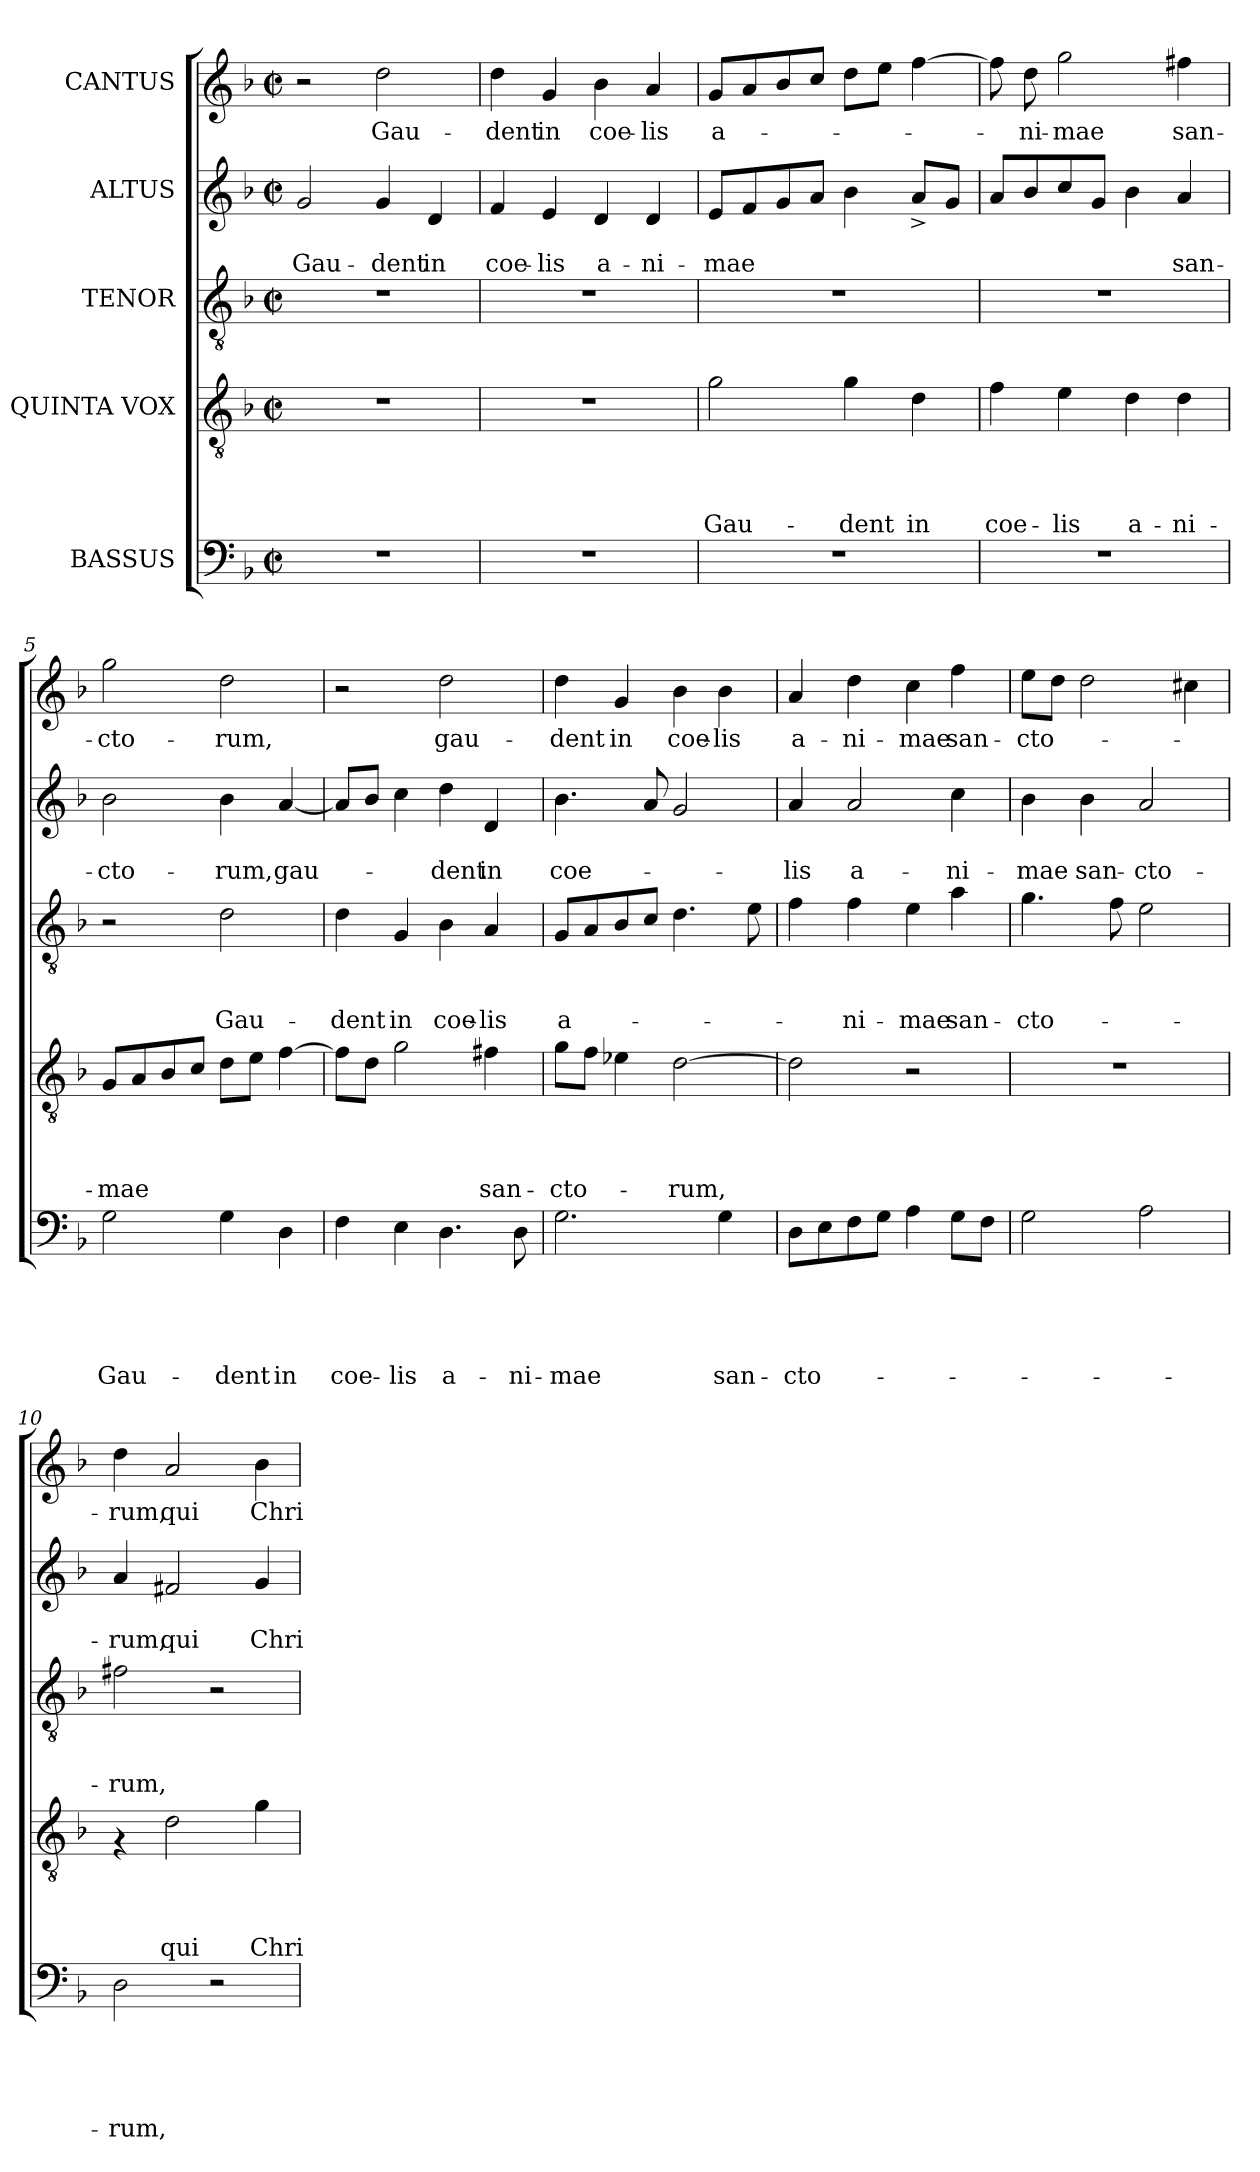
**kern	**text	**text	**text	**text	**text	**kern	**text	**text	**text	**text	**kern	**text	**text	**text	**kern	**text	**text	**kern	**text
*part5	*part5	*part5	*part5	*part5	*part5	*part4	*part4	*part4	*part4	*part4	*part3	*part3	*part3	*part3	*part2	*part2	*part2	*part1	*part1
*staff5	*staff5	*staff5	*staff5	*staff5	*staff5	*staff4	*staff4	*staff4	*staff4	*staff4	*staff3	*staff3	*staff3	*staff3	*staff2	*staff2	*staff2	*staff1	*staff1
*I"BASSUS	*	*	*	*	*	*I"QUINTA VOX	*	*	*	*	*I"TENOR	*	*	*	*I"ALTUS	*	*	*I"CANTUS	*
*clefF4	*	*	*	*	*	*clefGv2	*	*	*	*	*clefGv2	*	*	*	*clefG2	*	*	*clefG2	*
*k[b-]	*	*	*	*	*	*k[b-]	*	*	*	*	*k[b-]	*	*	*	*k[b-]	*	*	*k[b-]	*
*F:	*	*	*	*	*	*F:	*	*	*	*	*F:	*	*	*	*F:	*	*	*F:	*
*M2/2	*	*	*	*	*	*M2/2	*	*	*	*	*M2/2	*	*	*	*M2/2	*	*	*M2/2	*
*met(c|)	*	*	*	*	*	*met(c|)	*	*	*	*	*met(c|)	*	*	*	*met(c|)	*	*	*met(c|)	*
=1	=1	=1	=1	=1	=1	=1	=1	=1	=1	=1	=1	=1	=1	=1	=1	=1	=1	=1	=1
!	!	!	!	!	!	!	!	!	!	!	!	!	!	!	!	!	!LO:LY:b	!	!
1r	.	.	.	.	.	1r	.	.	.	.	1r	.	.	.	2g/	.	Gau-	2r	.
!	!	!	!	!	!	!	!	!	!	!	!	!	!	!	!	!	!LO:LY:b	!	!LO:LY:b
.	.	.	.	.	.	.	.	.	.	.	.	.	.	.	4g/	.	-dent	2dd\	Gau-
!	!	!	!	!	!	!	!	!	!	!	!	!	!	!	!	!	!LO:LY:b	!	!
.	.	.	.	.	.	.	.	.	.	.	.	.	.	.	4d/	.	in	.	.
=2	=2	=2	=2	=2	=2	=2	=2	=2	=2	=2	=2	=2	=2	=2	=2	=2	=2	=2	=2
!	!	!	!	!	!	!	!	!	!	!	!	!	!	!	!	!	!LO:LY:b	!	!LO:LY:b
1r	.	.	.	.	.	1r	.	.	.	.	1r	.	.	.	4f/	.	coe-	4dd\	-dent
!	!	!	!	!	!	!	!	!	!	!	!	!	!	!	!	!	!LO:LY:b	!	!LO:LY:b
.	.	.	.	.	.	.	.	.	.	.	.	.	.	.	4e/	.	-lis	4g/	in
!	!	!	!	!	!	!	!	!	!	!	!	!	!	!	!	!	!LO:LY:b	!	!LO:LY:b
.	.	.	.	.	.	.	.	.	.	.	.	.	.	.	4d/	.	a-	4b-\	coe-
!	!	!	!	!	!	!	!	!	!	!	!	!	!	!	!	!	!LO:LY:b	!	!LO:LY:b
.	.	.	.	.	.	.	.	.	.	.	.	.	.	.	4d/	.	-ni-	4a/	-lis
=3	=3	=3	=3	=3	=3	=3	=3	=3	=3	=3	=3	=3	=3	=3	=3	=3	=3	=3	=3
!	!	!	!	!	!	!	!	!	!	!LO:LY:b	!	!	!	!	!	!	!LO:LY:b	!	!LO:LY:b
1r	.	.	.	.	.	2g\	.	.	.	Gau-	1r	.	.	.	8e/L	.	-mae	8g/L	a-
.	.	.	.	.	.	.	.	.	.	.	.	.	.	.	8f/	.	.	8a/	.
.	.	.	.	.	.	.	.	.	.	.	.	.	.	.	8g/	.	.	8b-/	.
.	.	.	.	.	.	.	.	.	.	.	.	.	.	.	8a/J	.	.	8cc/J	.
!	!	!	!	!	!	!	!	!	!	!LO:LY:b	!	!	!	!	!	!	!	!	!
.	.	.	.	.	.	4g\	.	.	.	-dent	.	.	.	.	4b-\	.	.	8dd\L	.
.	.	.	.	.	.	.	.	.	.	.	.	.	.	.	.	.	.	8ee\J	.
!	!	!	!	!	!	!	!	!	!	!LO:LY:b	!	!	!	!	!	!	!	!	!
.	.	.	.	.	.	4d\	.	.	.	in	.	.	.	.	8a^</L	.	.	[>4ff\	.
.	.	.	.	.	.	.	.	.	.	.	.	.	.	.	8g/J	.	.	.	.
=4	=4	=4	=4	=4	=4	=4	=4	=4	=4	=4	=4	=4	=4	=4	=4	=4	=4	=4	=4
!	!	!	!	!	!	!	!	!	!	!LO:LY:b	!	!	!	!	!	!	!	!	!
1r	.	.	.	.	.	4f\	.	.	.	coe-	1r	.	.	.	8a/L	.	.	8ff\]	.
!	!	!	!	!	!	!	!	!	!	!	!	!	!	!	!	!	!	!	!LO:LY:b
.	.	.	.	.	.	.	.	.	.	.	.	.	.	.	8b-/	.	.	8dd\	-ni-
!	!	!	!	!	!	!	!	!	!	!LO:LY:b	!	!	!	!	!	!	!	!	!LO:LY:b
.	.	.	.	.	.	4e\	.	.	.	-lis	.	.	.	.	8cc/	.	.	2gg\	-mae
.	.	.	.	.	.	.	.	.	.	.	.	.	.	.	8g/J	.	.	.	.
!	!	!	!	!	!	!	!	!	!	!LO:LY:b	!	!	!	!	!	!	!	!	!
.	.	.	.	.	.	4d\	.	.	.	a-	.	.	.	.	4b-\	.	.	.	.
!	!	!	!	!	!	!	!	!	!	!LO:LY:b	!	!	!	!	!	!	!LO:LY:b	!	!LO:LY:b
.	.	.	.	.	.	4d\	.	.	.	-ni-	.	.	.	.	4a/	.	san-	4ff#X\	san-
=5	=5	=5	=5	=5	=5	=5	=5	=5	=5	=5	=5	=5	=5	=5	=5	=5	=5	=5	=5
!	!	!	!	!	!LO:LY:b	!	!	!	!	!LO:LY:b	!	!	!	!	!	!	!LO:LY:b	!	!LO:LY:b
2G\	.	.	.	.	Gau-	8G/L	.	.	.	-mae	2r	.	.	.	2b-\	.	-cto-	2gg\	-cto-
.	.	.	.	.	.	8A/	.	.	.	.	.	.	.	.	.	.	.	.	.
.	.	.	.	.	.	8B-/	.	.	.	.	.	.	.	.	.	.	.	.	.
.	.	.	.	.	.	8c/J	.	.	.	.	.	.	.	.	.	.	.	.	.
!	!	!	!	!	!LO:LY:b	!	!	!	!	!	!	!	!	!LO:LY:b	!	!	!LO:LY:b	!	!LO:LY:b
4G\	.	.	.	.	-dent	8d\L	.	.	.	.	2d\	.	.	Gau-	4b-\	.	-rum,	2dd\	-rum,
.	.	.	.	.	.	8e\J	.	.	.	.	.	.	.	.	.	.	.	.	.
!	!	!	!	!	!LO:LY:b	!	!	!	!	!	!	!	!	!	!	!	!LO:LY:b	!	!
4D\	.	.	.	.	in	[<4f\	.	.	.	.	.	.	.	.	[<4a/	.	gau-	.	.
!!LO:LB:g=z
=6	=6	=6	=6	=6	=6	=6	=6	=6	=6	=6	=6	=6	=6	=6	=6	=6	=6	=6	=6
!	!	!	!	!	!LO:LY:b	!	!	!	!	!	!	!	!	!LO:LY:b	!	!	!	!	!
4F\	.	.	.	.	coe-	8f\L]	.	.	.	.	4d\	.	.	-dent	8a/L]	.	.	2r	.
.	.	.	.	.	.	8d\J	.	.	.	.	.	.	.	.	8b-/J	.	.	.	.
!	!	!	!	!	!LO:LY:b	!	!	!	!	!	!	!	!	!LO:LY:b	!	!	!	!	!
4E\	.	.	.	.	-lis	2g\	.	.	.	.	4G/	.	.	in	4cc\	.	.	.	.
!	!	!	!	!	!LO:LY:b	!	!	!	!	!	!	!	!	!LO:LY:b	!	!	!LO:LY:b	!	!LO:LY:b
4.D\	.	.	.	.	a-	.	.	.	.	.	4B-\	.	.	coe-	4dd\	.	-dent	2dd\	gau-
!	!	!	!	!	!	!	!	!	!	!LO:LY:b	!	!	!	!LO:LY:b	!	!	!LO:LY:b	!	!
.	.	.	.	.	.	4f#X\	.	.	.	san-	4A/	.	.	-lis	4d/	.	in	.	.
!	!	!	!	!	!LO:LY:b	!	!	!	!	!	!	!	!	!	!	!	!	!	!
8D\	.	.	.	.	-ni-	.	.	.	.	.	.	.	.	.	.	.	.	.	.
=7	=7	=7	=7	=7	=7	=7	=7	=7	=7	=7	=7	=7	=7	=7	=7	=7	=7	=7	=7
!	!	!	!	!	!LO:LY:b	!	!	!	!	!LO:LY:b	!	!	!	!LO:LY:b	!	!	!LO:LY:b	!	!LO:LY:b
2.G\	.	.	.	.	-mae	8g\L	.	.	.	-cto-	8G/L	.	.	a-	4.b-\	.	coe-	4dd\	-dent
.	.	.	.	.	.	8f\J	.	.	.	.	8A/	.	.	.	.	.	.	.	.
!	!	!	!	!	!	!	!	!	!	!	!	!	!	!	!	!	!	!	!LO:LY:b
.	.	.	.	.	.	4e-X\	.	.	.	.	8B-/	.	.	.	.	.	.	4g/	in
.	.	.	.	.	.	.	.	.	.	.	8c/J	.	.	.	8a/	.	.	.	.
!	!	!	!	!	!	!	!	!	!	!LO:LY:b	!	!	!	!	!	!	!	!	!LO:LY:b
.	.	.	.	.	.	[>2d\	.	.	.	-rum,	4.d\	.	.	.	2g/	.	.	4b-\	coe-
!	!	!	!	!	!LO:LY:b	!	!	!	!	!	!	!	!	!	!	!	!	!	!LO:LY:b
4G\	.	.	.	.	san-	.	.	.	.	.	.	.	.	.	.	.	.	4b-\	-lis
.	.	.	.	.	.	.	.	.	.	.	8e\	.	.	.	.	.	.	.	.
=8	=8	=8	=8	=8	=8	=8	=8	=8	=8	=8	=8	=8	=8	=8	=8	=8	=8	=8	=8
!	!	!	!	!	!LO:LY:b	!	!	!	!	!	!	!	!	!	!	!	!LO:LY:b	!	!LO:LY:b
8D\L	.	.	.	.	-cto-	2d\]	.	.	.	.	4f\	.	.	.	4a/	.	-lis	4a/	a-
8E\	.	.	.	.	.	.	.	.	.	.	.	.	.	.	.	.	.	.	.
!	!	!	!	!	!	!	!	!	!	!	!	!	!	!LO:LY:b	!	!	!LO:LY:b	!	!LO:LY:b
8F\	.	.	.	.	.	.	.	.	.	.	4f\	.	.	-ni-	2a/	.	a-	4dd\	-ni-
8G\J	.	.	.	.	.	.	.	.	.	.	.	.	.	.	.	.	.	.	.
!	!	!	!	!	!	!	!	!	!	!	!	!	!	!LO:LY:b	!	!	!	!	!LO:LY:b
4A\	.	.	.	.	.	2r	.	.	.	.	4e\	.	.	-mae	.	.	.	4cc\	-mae
!	!	!	!	!	!	!	!	!	!	!	!	!	!	!LO:LY:b	!	!	!LO:LY:b	!	!LO:LY:b
8G\L	.	.	.	.	.	.	.	.	.	.	4a\	.	.	san-	4cc\	.	-ni-	4ff\	san-
8F\J	.	.	.	.	.	.	.	.	.	.	.	.	.	.	.	.	.	.	.
=9	=9	=9	=9	=9	=9	=9	=9	=9	=9	=9	=9	=9	=9	=9	=9	=9	=9	=9	=9
!	!	!	!	!	!	!	!	!	!	!	!	!	!	!LO:LY:b	!	!	!LO:LY:b	!	!LO:LY:b
2G\	.	.	.	.	.	1r	.	.	.	.	4.g\	.	.	-cto-	4b-\	.	-mae	8ee\L	-cto-
.	.	.	.	.	.	.	.	.	.	.	.	.	.	.	.	.	.	8dd\J	.
!	!	!	!	!	!	!	!	!	!	!	!	!	!	!	!	!	!LO:LY:b	!	!
.	.	.	.	.	.	.	.	.	.	.	.	.	.	.	4b-\	.	san-	2dd\	.
.	.	.	.	.	.	.	.	.	.	.	8f\	.	.	.	.	.	.	.	.
!	!	!	!	!	!	!	!	!	!	!	!	!	!	!	!	!	!LO:LY:b	!	!
2A\	.	.	.	.	.	.	.	.	.	.	2e\	.	.	.	2a/	.	-cto-	.	.
.	.	.	.	.	.	.	.	.	.	.	.	.	.	.	.	.	.	4cc#X\	.
=10	=10	=10	=10	=10	=10	=10	=10	=10	=10	=10	=10	=10	=10	=10	=10	=10	=10	=10	=10
!	!	!	!	!	!LO:LY:b	!	!	!	!	!	!	!	!	!LO:LY:b	!	!	!LO:LY:b	!	!LO:LY:b
2D\	.	.	.	.	-rum,	4rF	.	.	.	.	2f#X\	.	.	-rum,	4a/	.	-rum,	4dd\	-rum,
!	!	!	!	!	!	!	!	!	!	!LO:LY:b	!	!	!	!	!	!	!LO:LY:b	!	!LO:LY:b
.	.	.	.	.	.	2d\	.	.	.	qui	.	.	.	.	2f#X/	.	qui	2a/	qui
2r	.	.	.	.	.	.	.	.	.	.	2r	.	.	.	.	.	.	.	.
!	!	!	!	!	!	!	!	!	!	!LO:LY:b	!	!	!	!	!	!	!LO:LY:b	!	!LO:LY:b
.	.	.	.	.	.	4g\	.	.	.	Chri-	.	.	.	.	4g/	.	Chri-	4b-\	Chri-
=	=	=	=	=	=	=	=	=	=	=	=	=	=	=	=	=	=	=	=
*-	*-	*-	*-	*-	*-	*-	*-	*-	*-	*-	*-	*-	*-	*-	*-	*-	*-	*-	*-
